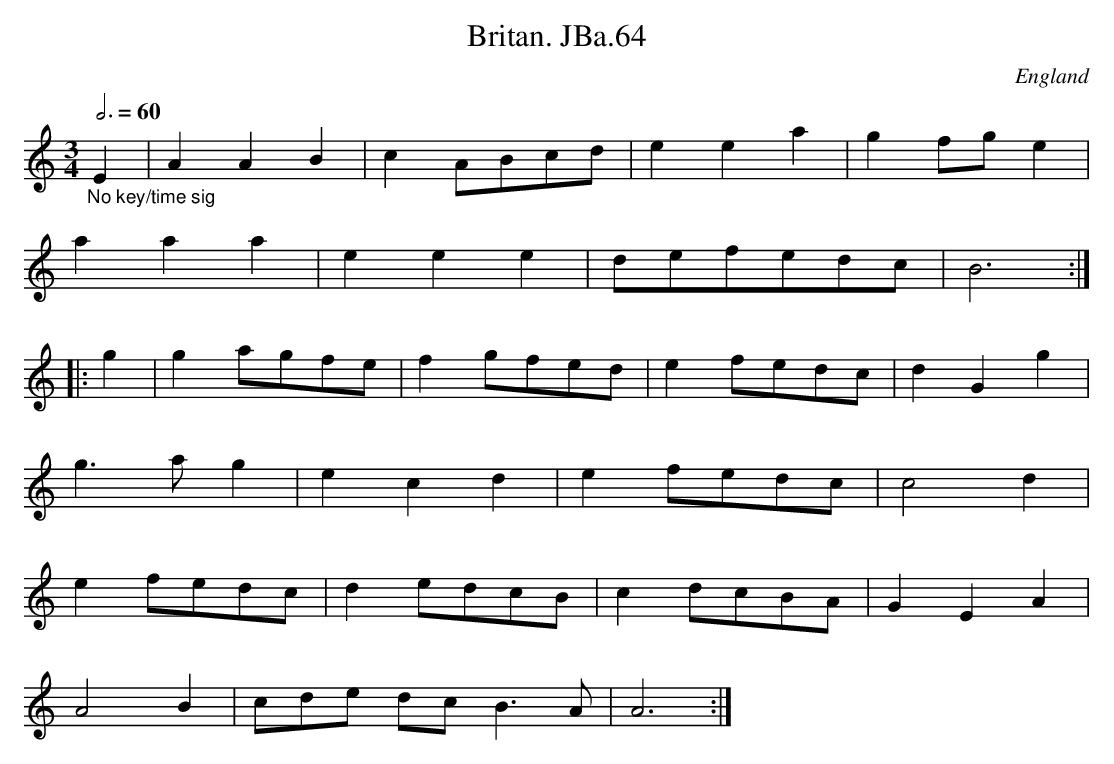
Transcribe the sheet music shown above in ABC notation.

X:1
T:Britan. JBa.64
M:3/4
L:1/4
Q:3/4=60
O:England
K:A minor
"_No key/time sig"
E  | AAB | c A/B/c/d/ | eea | g f/g/  e |!
aaa | eee | d/e/f/e/d/c/ | B3:|!
|:g | g a/g/f/e/ | f g/f/e/d/ | e f/e/d/c/ | dGg |!
g>a g | ecd | e f/e/d/c/ | c2 d |!
e f/e/d/c/ |  d e/d/c/B/ | c d/c/B/A/ | GEA | !
A2B | c/d/e/ d/c/B>A | A3 :|
